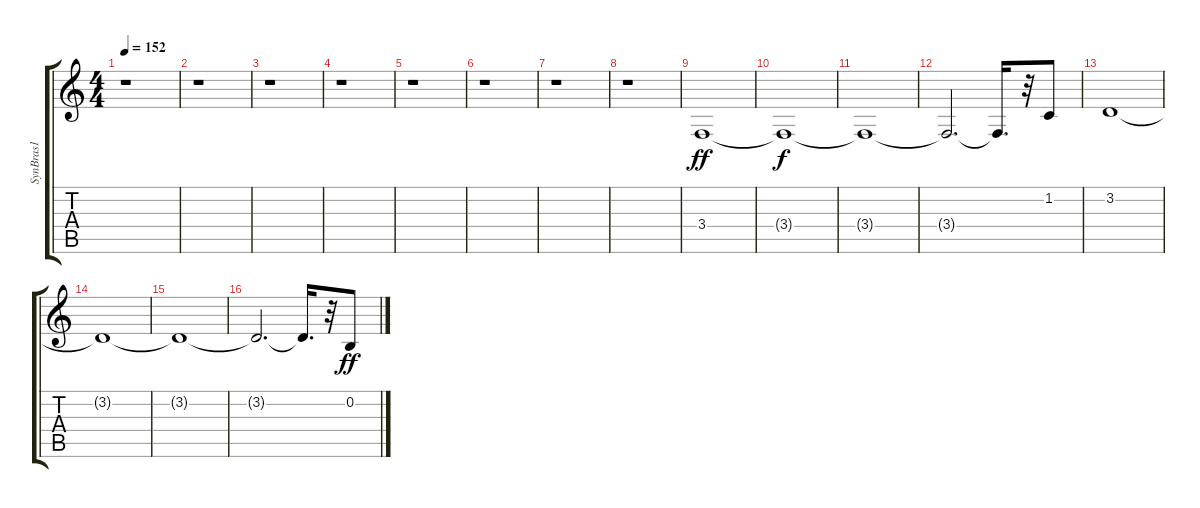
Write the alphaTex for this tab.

\track ("SynBras1" "SynBras1") {instrument synthbrass1}
\staff {score tabs}
\tuning (E4 B3 G3 D3 A2 E2) {hide}
\ts (4 4)
\tempo 152
\clef g2
\ks c
r.1{dy ff} |
r.1 |
r.1 |
r.1 |
r.1 |
r.1 |
r.1 |
r.1 |
3.4.1 |
3.4{t}.1{dy f} |
3.4{t}.1 |
3.4{t}.2{d} 3.4{t}.16{d} r.32 1.2.8 |
3.2.1 |
3.2{t}.1 |
3.2{t}.1 |
3.2{t}.2{d} 3.2{t}.16{d} r.32 0.2.8{dy ff}
